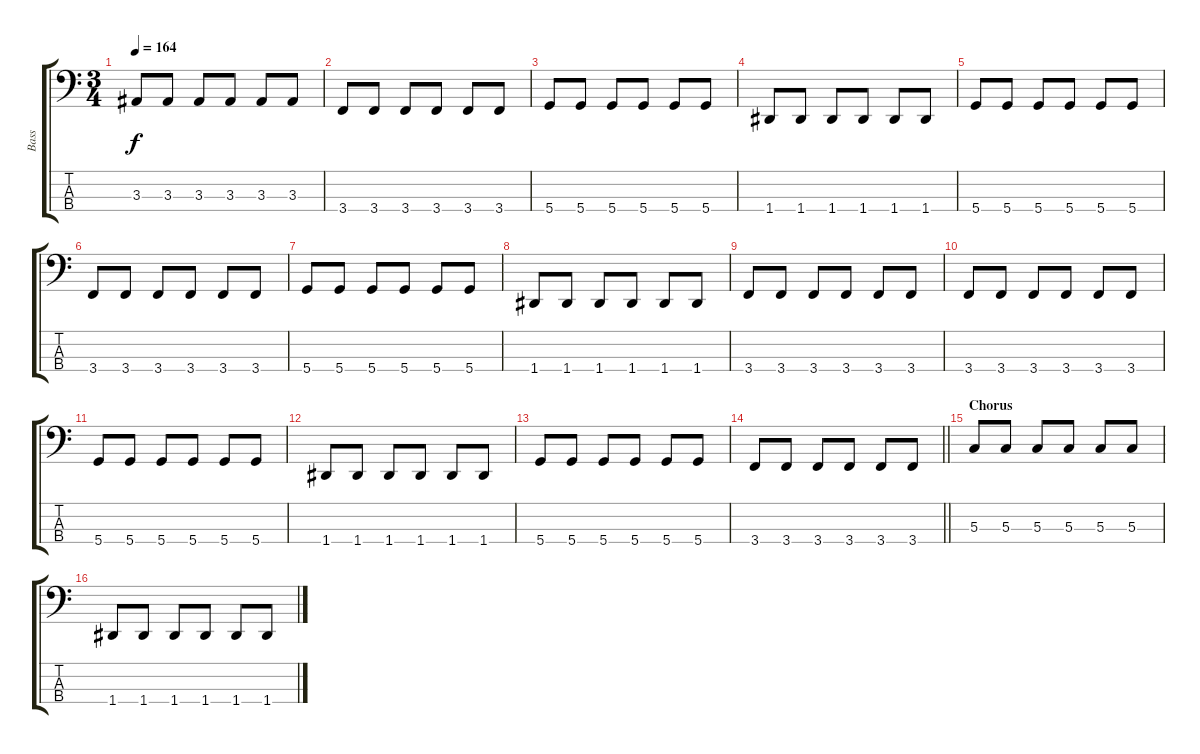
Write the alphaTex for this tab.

\track ("Bass" "Bass") {instrument electricbasspick}
\staff {score tabs}
\tuning (F2 C2 G1 D1) {hide}
\ts (3 4)
\tempo 164
\clef f4
\ks c
3.3.8{dy f} 3.3.8 3.3.8 3.3.8 3.3.8 3.3.8 |
3.4.8 3.4.8 3.4.8 3.4.8 3.4.8 3.4.8 |
5.4.8 5.4.8 5.4.8 5.4.8 5.4.8 5.4.8 |
1.4.8 1.4.8 1.4.8 1.4.8 1.4.8 1.4.8 |
5.4.8 5.4.8 5.4.8 5.4.8 5.4.8 5.4.8 |
3.4.8 3.4.8 3.4.8 3.4.8 3.4.8 3.4.8 |
5.4.8 5.4.8 5.4.8 5.4.8 5.4.8 5.4.8 |
1.4.8 1.4.8 1.4.8 1.4.8 1.4.8 1.4.8 |
3.4.8 3.4.8 3.4.8 3.4.8 3.4.8 3.4.8 |
3.4.8 3.4.8 3.4.8 3.4.8 3.4.8 3.4.8 |
5.4.8 5.4.8 5.4.8 5.4.8 5.4.8 5.4.8 |
1.4.8 1.4.8 1.4.8 1.4.8 1.4.8 1.4.8 |
5.4.8 5.4.8 5.4.8 5.4.8 5.4.8 5.4.8 |
\barLineRight lightlight
3.4.8 3.4.8 3.4.8 3.4.8 3.4.8 3.4.8 |
\section ("" "Chorus")
5.3.8 5.3.8 5.3.8 5.3.8 5.3.8 5.3.8 |
1.4.8 1.4.8 1.4.8 1.4.8 1.4.8 1.4.8
